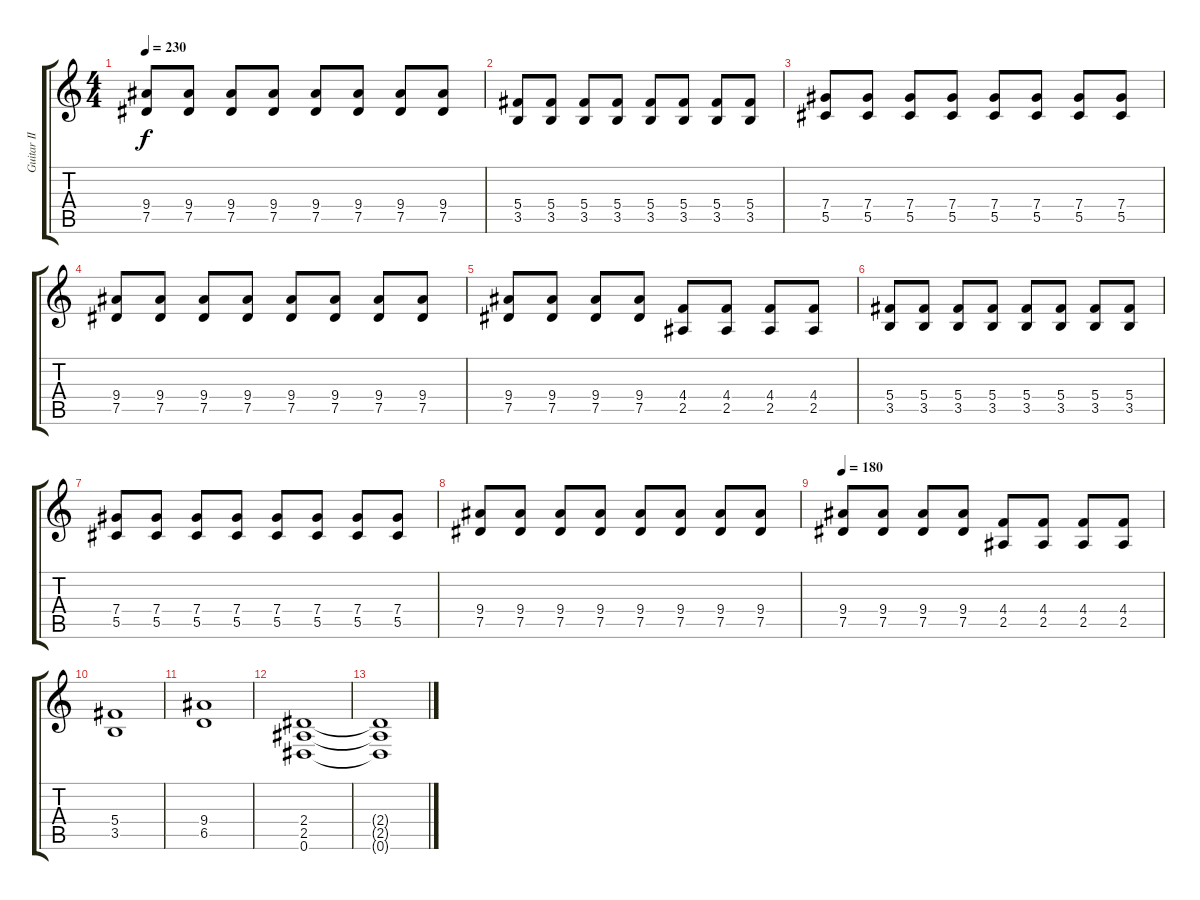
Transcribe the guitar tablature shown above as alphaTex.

\track ("Guitar II" "Guitar II") {instrument overdrivenguitar}
\staff {score tabs}
\tuning (Eb4 Bb3 Gb3 Db3 Ab2 Eb2) {hide}
\ts (4 4)
\tempo 230
\clef g2
\ks c
(9.4 7.5).8{dy f} (9.4 7.5).8 (9.4 7.5).8 (9.4 7.5).8 (9.4 7.5).8 (9.4 7.5).8 (9.4 7.5).8 (9.4 7.5).8 |
(5.4 3.5).8 (5.4 3.5).8 (5.4 3.5).8 (5.4 3.5).8 (5.4 3.5).8 (5.4 3.5).8 (5.4 3.5).8 (5.4 3.5).8 |
(7.4 5.5).8 (7.4 5.5).8 (7.4 5.5).8 (7.4 5.5).8 (7.4 5.5).8 (7.4 5.5).8 (7.4 5.5).8 (7.4 5.5).8 |
(9.4 7.5).8 (9.4 7.5).8 (9.4 7.5).8 (9.4 7.5).8 (9.4 7.5).8 (9.4 7.5).8 (9.4 7.5).8 (9.4 7.5).8 |
(9.4 7.5).8 (9.4 7.5).8 (9.4 7.5).8 (9.4 7.5).8 (4.4 2.5).8 (4.4 2.5).8 (4.4 2.5).8 (4.4 2.5).8 |
(5.4 3.5).8 (5.4 3.5).8 (5.4 3.5).8 (5.4 3.5).8 (5.4 3.5).8 (5.4 3.5).8 (5.4 3.5).8 (5.4 3.5).8 |
(7.4 5.5).8 (7.4 5.5).8 (7.4 5.5).8 (7.4 5.5).8 (7.4 5.5).8 (7.4 5.5).8 (7.4 5.5).8 (7.4 5.5).8 |
(9.4 7.5).8 (9.4 7.5).8 (9.4 7.5).8 (9.4 7.5).8 (9.4 7.5).8 (9.4 7.5).8 (9.4 7.5).8 (9.4 7.5).8 |
\tempo 180
(9.4 7.5).8 (9.4 7.5).8 (9.4 7.5).8 (9.4 7.5).8 (4.4 2.5).8 (4.4 2.5).8 (4.4 2.5).8 (4.4 2.5).8 |
(5.4 3.5).1 |
(9.4 6.5).1 |
(2.4 2.5 0.6).1 |
(2.4{t} 2.5{t} 0.6{t}).1
